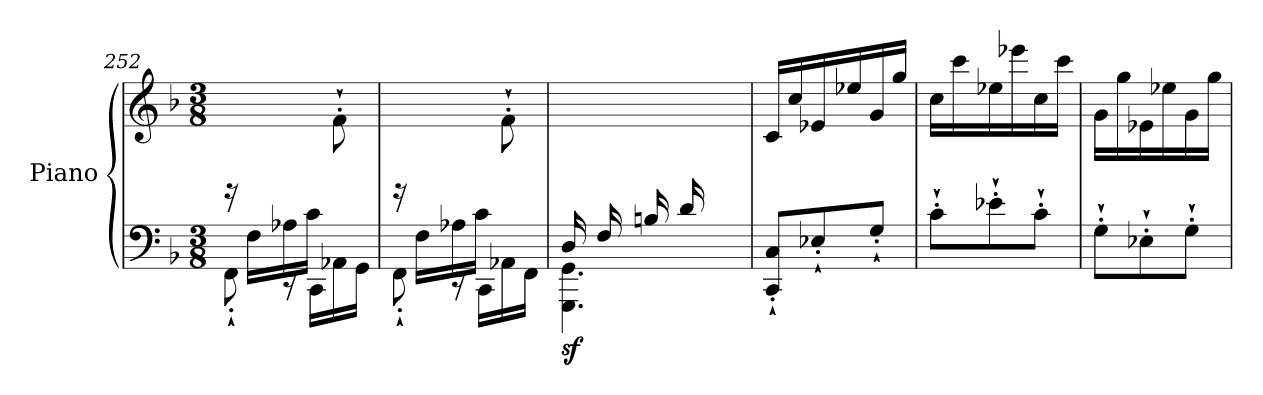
**kern	**kern	**dynam
*part1	*part1	*part1
*staff2	*staff1	*staff1/2
*I"Piano	*	*
*I'Pno	*	*
!!LO:LB:g=z
*clefF4	*clefG2	*
*k[b-]	*k[b-]	*
*M3/8	*M3/8	*
=252	=252	=252
*^	*	*
16ryy	8FF`'\	16rGG	.
(16F\LL	.	8.ryy	.
16A-X\	16rEE	.	.
16c\JJ	16CC\LL	.	.
8ryy	16AA-X\	8f`'\)	.
.	16GG\JJ	.	.
=253	=253	=253	=253
16ryy	8FF`'\	16rGG	.
(16F\LL	.	8.ryy	.
16A-X\	16rEE	.	.
16c\JJ	16CC\LL	.	.
8ryy	16AA-X\	8f`'\)	.
.	16FF\JJ	.	.
=254	=254	=254	=254
!	!	!	!LO:DY:b=2
16D/LL	4.GGG\ 4.GG\	4ryy	sf
16F/	.	.	.
16Bn/	.	.	.
16d/	.	.	.
8ryy	.	16f\	.
.	.	16bn\JJ	.
*v	*v	*	*
=255	=255	=255
8CC/`' 8C/`'L	16c/LL	.
.	16cc/	.
8E-X`'/	16e-X/	.
.	16ee-X/	.
8G`'/J	16g/	.
.	16gg/JJ	.
=256	=256	=256
8c`'\L	16cc\LL	.
.	16ccc\	.
8e-X`'\	16ee-X\	.
.	16eee-X\	.
8c`'\J	16cc\	.
.	16ccc\JJ	.
!!LO:LB:g=z
=257	=257	=257
8G`'\L	16g\LL	.
.	16gg\	.
8E-X`'\	16e-X\	.
.	16ee-X\	.
8G`'\J	16g\	.
.	16gg\JJ	.
=	=	=
*-	*-	*-
